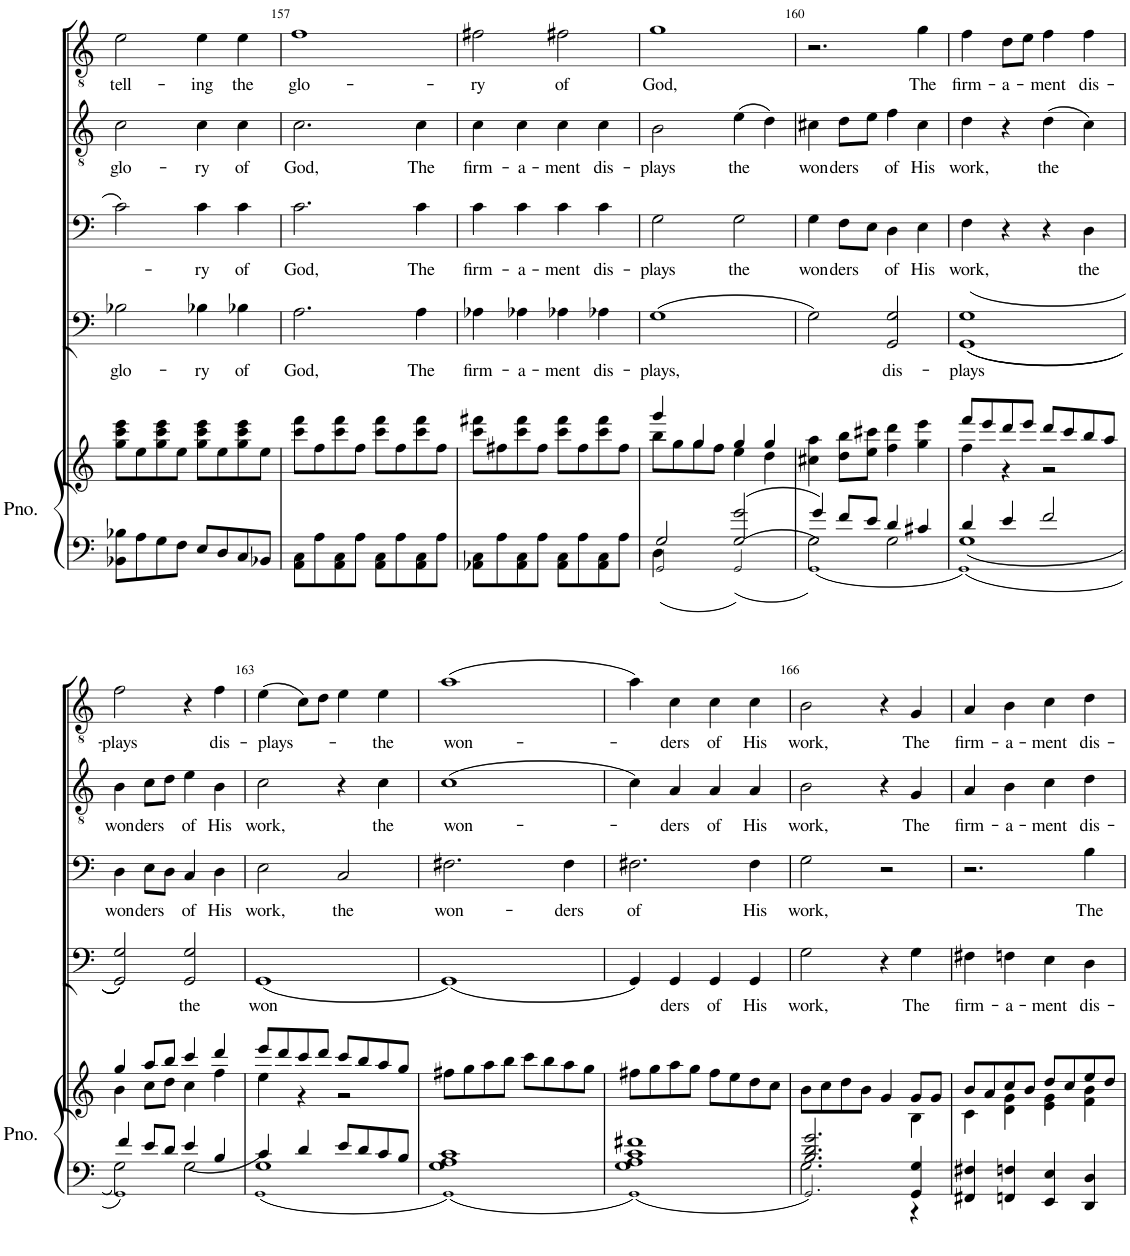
**kern	**kern	**kern	**text	**kern	**text	**kern	**text	**kern	**text
*part5	*part5	*part4	*part4	*part3	*part3	*part2	*part2	*part1	*part1
*staff6	*staff5	*staff4	*staff4	*staff3	*staff3	*staff2	*staff2	*staff1	*staff1
*I"Piano	*	*I"Bass	*	*I"Bass	*	*I"Tenor	*	*I"Bass	*
*I'Pno.	*	*I'B	*	*I'B	*	*I'T	*	*I'B	*
!!LO:PB:g=z
*clefF4	*clefG2	*clefF4	*	*clefF4	*	*clefGv2	*	*clefGv2	*
*k[]	*k[]	*k[]	*	*k[]	*	*k[]	*	*k[]	*
*M4/4	*M4/4	*M4/4	*	*M4/4	*	*M4/4	*	*M4/4	*
*met(c|)	*met(c|)	*met(c|)	*	*met(c|)	*	*met(c|)	*	*met(c|)	*
=156	=156	=156	=156	=156	=156	=156	=156	=156	=156
!	!	!	!LO:LY:b	!	!	!	!LO:LY:b	!	!LO:LY:b
8BB-X\ 8B-X\L	8gg\ 8ccc\ 8eee\L	2B-X\	glo-	2c\	.	2c\	glo-	2e\	tell-
8A\	8ee\	.	.	.	.	.	.	.	.
8G\	8gg\ 8ccc\ 8eee\	.	.	.	.	.	.	.	.
8F\J	8ee\J	.	.	.	.	.	.	.	.
!	!	!	!LO:LY:b	!	!LO:LY:b	!	!LO:LY:b	!	!LO:LY:b
8E/L	8gg\ 8ccc\ 8eee\L	4B-X\	-ry	4c\	-ry	4c\	-ry	4e\	-ing
8D/	8ee\	.	.	.	.	.	.	.	.
!	!	!	!LO:LY:b	!	!LO:LY:b	!	!LO:LY:b	!	!LO:LY:b
8C/	8gg\ 8ccc\ 8eee\	4B-X\	of	4c\	of	4c\	of	4e\	the
8BB-X/J	8ee\J	.	.	.	.	.	.	.	.
=157	=157	=157	=157	=157	=157	=157	=157	=157	=157
!	!	!	!LO:LY:b	!	!LO:LY:b	!	!LO:LY:b	!	!LO:LY:b
8AA\ 8C\L	8ccc\ 8fff\L	2.A\	God,	2.c\	God,	2.c\	God,	1f	glo-
8A\	8ff\	.	.	.	.	.	.	.	.
8AA\ 8C\	8ccc\ 8fff\	.	.	.	.	.	.	.	.
8A\J	8ff\J	.	.	.	.	.	.	.	.
8AA\ 8C\L	8ccc\ 8fff\L	.	.	.	.	.	.	.	.
8A\	8ff\	.	.	.	.	.	.	.	.
!	!	!	!LO:LY:b	!	!LO:LY:b	!	!LO:LY:b	!	!
8AA\ 8C\	8ccc\ 8fff\	4A\	The	4c\	The	4c\	The	.	.
8A\J	8ff\J	.	.	.	.	.	.	.	.
=158	=158	=158	=158	=158	=158	=158	=158	=158	=158
!	!	!	!LO:LY:b	!	!LO:LY:b	!	!LO:LY:b	!	!LO:LY:b
8AA-X\ 8C\L	8ccc\ 8fff#X\L	4A-X\	firm-	4c\	firm-	4c\	firm-	2f#X\	-ry
8A-X\	8ff#X\	.	.	.	.	.	.	.	.
!	!	!	!LO:LY:b	!	!LO:LY:b	!	!LO:LY:b	!	!
8AA-X\ 8C\	8ccc\ 8fff#X\	4A-X\	-a-	4c\	-a-	4c\	-a-	.	.
8A-X\J	8ff#X\J	.	.	.	.	.	.	.	.
!	!	!	!LO:LY:b	!	!LO:LY:b	!	!LO:LY:b	!	!LO:LY:b
8AA-X\ 8C\L	8ccc\ 8fff#X\L	4A-X\	-ment	4c\	-ment	4c\	-ment	2f#X\	of
8A-X\	8ff#X\	.	.	.	.	.	.	.	.
!	!	!	!LO:LY:b	!	!LO:LY:b	!	!LO:LY:b	!	!
8AA-X\ 8C\	8ccc\ 8fff#X\	4A-X\	dis-	4c\	dis-	4c\	dis-	.	.
8A-X\J	8ff#X\J	.	.	.	.	.	.	.	.
=159	=159	=159	=159	=159	=159	=159	=159	=159	=159
*^	*^	*	*	*	*	*	*	*	*
*	*^	*	*	*	*	*	*	*	*	*	*
!	!	!	!	!	!	!LO:LY:b	!	!LO:LY:b	!	!LO:LY:b	!	!LO:LY:b
2G/	4D\	2GG!/	4ggg/	8bb\L	(1G	-plays,	2G\	-plays	2B\	-plays	1g	God,
.	.	.	.	8gg\	.	.	.	.	.	.	.	.
.	4ryy	.	4gg/	8gg\	.	.	.	.	.	.	.	.
.	.	.	.	8ff\J	.	.	.	.	.	.	.	.
!	!	!	!	!	!	!	!	!LO:LY:b	!	!LO:LY:b	!	!
2G/ 2g/	2ryy	2GG!/	4gg/	4ee\	.	.	2G\	the	(4e\	the	.	.
.	.	.	4gg/	4dd\	.	.	.	.	4d\)	.	.	.
=160	=160	=160	=160	=160	=160	=160	=160	=160	=160	=160	=160	=160
!	!	!	!	!	!	!	!	!LO:LY:b	!	!LO:LY:b	!	!
*	*	*	*v	*v	*	*	*	*	*	*	*	*
4g/	2G\	1GG!	4cc#X\ 4aa\	2G\)	.	4G\	won-	4c#X\	won-	2.r	.
!	!	!	!	!	!	!	!LO:LY:b	!	!LO:LY:b	!	!
8f/L	.	.	8dd\ 8bb\L	.	.	8F\L	-ders	8d\L	-ders	.	.
8e/J	.	.	8ee\ 8ccc#X\J	.	.	8E\J	.	8e\J	.	.	.
!	!	!	!	!	!LO:LY:b	!	!LO:LY:b	!	!LO:LY:b	!	!
4d/	2G\	.	4ff\ 4ddd\	2GG/ 2G/	dis-	4D\	of	4f\	of	.	.
!	!	!	!	!	!	!	!LO:LY:b	!	!LO:LY:b	!	!LO:LY:b
4c#X/	.	.	4gg\ 4eee\	.	.	4E\	His	4c#X\	His	4g\	The
=161	=161	=161	=161	=161	=161	=161	=161	=161	=161	=161	=161
*	*	*	*^	*	*	*	*	*	*	*	*
!	!	!	!	!	!	!LO:LY:b	!	!LO:LY:b	!	!LO:LY:b	!	!LO:LY:b
4d/	1G	1GG!	8fff/L	4ff\	(((1GG 1G	-plays	4F\	work,	4d\	work,	4f\	firm-
.	.	.	8eee/	.	.	.	.	.	.	.	.	.
!	!	!	!	!	!	!	!	!	!	!	!	!LO:LY:b
4e/	.	.	8ddd/	4r	.	.	4r	.	4r	.	8d\L	-a-
.	.	.	8eee/J	.	.	.	.	.	.	.	8e\J	.
!	!	!	!	!	!	!	!	!	!	!LO:LY:b	!	!LO:LY:b
2f/	.	.	8ddd/L	2r	.	.	4r	.	(4d\	the	4f\	-ment
.	.	.	8ccc/	.	.	.	.	.	.	.	.	.
!	!	!	!	!	!	!	!	!LO:LY:b	!	!	!	!LO:LY:b
.	.	.	8bb/	.	.	.	4D\	the	4c\)	.	4f\	dis-
.	.	.	8aa/J	.	.	.	.	.	.	.	.	.
!!LO:LB:g=z
=162	=162	=162	=162	=162	=162	=162	=162	=162	=162	=162	=162	=162
!	!	!	!	!	!	!	!	!LO:LY:b	!	!LO:LY:b	!	!LO:LY:b
4f/	2G\	1GG!	4gg/	4b\	2GG/ 2G/)))	.	4D\	won-	4B\	won-	2f\	-plays
!	!	!	!	!	!	!	!	!LO:LY:b	!	!LO:LY:b	!	!
8e/L	.	.	8aa/L	8cc\L	.	.	8E\L	-ders	8c\L	-ders	.	.
8d/J	.	.	8bb/J	8dd\J	.	.	8D\J	.	8d\J	.	.	.
!	!	!	!	!	!	!LO:LY:b	!	!LO:LY:b	!	!LO:LY:b	!	!
4e/	2G\	.	4ccc/	4cc\	2GG/ 2G/	the	4C/	of	4e\	of	4r	.
!	!	!	!	!	!	!	!	!LO:LY:b	!	!LO:LY:b	!	!LO:LY:b
4B/	.	.	4ddd/	4ff\	.	.	4D\	His	4B\	His	4f\	dis-
=163	=163	=163	=163	=163	=163	=163	=163	=163	=163	=163	=163	=163
!	!	!	!	!	!	!LO:LY:b	!	!LO:LY:b	!	!LO:LY:b	!	!LO:LY:b
4c/	1G	1GG!	8eee/L	4ee\	(1GG	won	2E\	work,	2c\	work,	(4e\	-plays-
.	.	.	8ddd/	.	.	.	.	.	.	.	.	.
4d/	.	.	8ccc/	4r	.	.	.	.	.	.	8c\L)	.
.	.	.	8ddd/J	.	.	.	.	.	.	.	8d\J	.
!	!	!	!	!	!	!	!	!LO:LY:b	!	!	!	!
8e/L	.	.	8ccc/L	2r	.	.	2C/	the	4r	.	4e\	.
8d/	.	.	8bb/	.	.	.	.	.	.	.	.	.
!	!	!	!	!	!	!	!	!	!	!LO:LY:b	!	!LO:LY:b
8c/	.	.	8aa/	.	.	.	.	.	4c\	the	4e\	-the
8B/J	.	.	8gg/J	.	.	.	.	.	.	.	.	.
*	*	*	*v	*v	*	*	*	*	*	*	*	*
=164	=164	=164	=164	=164	=164	=164	=164	=164	=164	=164	=164
!	!	!	!	!	!	!	!LO:LY:b	!	!LO:LY:b	!	!LO:LY:b
1A 1c	1G	1GG!	8ff#X\L	(1GG)	.	2.F#X\	won-	(1c	won-	(1a	won-
.	.	.	8gg\	.	.	.	.	.	.	.	.
.	.	.	8aa\	.	.	.	.	.	.	.	.
.	.	.	8bb\J	.	.	.	.	.	.	.	.
.	.	.	8ccc\L	.	.	.	.	.	.	.	.
.	.	.	8bb\	.	.	.	.	.	.	.	.
!	!	!	!	!	!	!	!LO:LY:b	!	!	!	!
.	.	.	8aa\	.	.	4F#X\	-ders	.	.	.	.
.	.	.	8gg\J	.	.	.	.	.	.	.	.
=165	=165	=165	=165	=165	=165	=165	=165	=165	=165	=165	=165
!	!	!	!	!	!	!	!LO:LY:b	!	!	!	!
1A 1c 1f#X	1G	1GG!	8ff#X\L	4GG/)	.	2.F#X\	of	4c\)	.	4a\)	.
.	.	.	8gg\	.	.	.	.	.	.	.	.
!	!	!	!	!	!LO:LY:b	!	!	!	!LO:LY:b	!	!LO:LY:b
.	.	.	8aa\	4GG/	ders	.	.	4A/	-ders	4c\	-ders
.	.	.	8gg\J	.	.	.	.	.	.	.	.
!	!	!	!	!	!LO:LY:b	!	!	!	!LO:LY:b	!	!LO:LY:b
.	.	.	8ff#X\L	4GG/	of	.	.	4A/	of	4c\	of
.	.	.	8ee\	.	.	.	.	.	.	.	.
!	!	!	!	!	!LO:LY:b	!	!LO:LY:b	!	!LO:LY:b	!	!LO:LY:b
.	.	.	8dd\	4GG/	His	4F#X\	His	4A/	His	4c\	His
.	.	.	8cc\J	.	.	.	.	.	.	.	.
=166	=166	=166	=166	=166	=166	=166	=166	=166	=166	=166	=166
*	*	*	*^	*	*	*	*	*	*	*	*
!	!	!	!	!	!	!LO:LY:b	!	!LO:LY:b	!	!LO:LY:b	!	!LO:LY:b
2.B/ 2.d/ 2.g/	2.G\	2.GG!/	8b\L	2.ryy	2G\	work,	2G\	work,	2B\	work,	2B\	work,
.	.	.	8cc\	.	.	.	.	.	.	.	.	.
.	.	.	8dd\	.	.	.	.	.	.	.	.	.
.	.	.	8b\J	.	.	.	.	.	.	.	.	.
.	.	.	4g/	.	4r	.	2r	.	4r	.	4r	.
!	!	!	!	!	!	!LO:LY:b	!	!	!	!LO:LY:b	!	!LO:LY:b
4GG/ 4G/	4ryy	4r	8g/L	4B\	4G\	The	.	.	4G/	The	4G/	The
.	.	.	8g/J	.	.	.	.	.	.	.	.	.
*v	*v	*v	*	*	*	*	*	*	*	*	*	*
=167	=167	=167	=167	=167	=167	=167	=167	=167	=167	=167
!	!	!	!	!LO:LY:b	!	!	!	!LO:LY:b	!	!LO:LY:b
4FF#X/ 4F#X/	8b/L	4c\	4F#X\	firm-	2.r	.	4A/	firm-	4A/	firm-
.	8a/	.	.	.	.	.	.	.	.	.
!	!	!	!	!LO:LY:b	!	!	!	!LO:LY:b	!	!LO:LY:b
4FFn/ 4Fn/	8cc/	4d\ 4g\	4Fn\	-a-	.	.	4B\	-a-	4B\	-a-
.	8b/J	.	.	.	.	.	.	.	.	.
!	!	!	!	!LO:LY:b	!	!	!	!LO:LY:b	!	!LO:LY:b
4EE/ 4E/	8dd/L	4e\ 4g\	4E\	-ment	.	.	4c\	-ment	4c\	-ment
.	8cc/	.	.	.	.	.	.	.	.	.
!	!	!	!	!LO:LY:b	!	!LO:LY:b	!	!LO:LY:b	!	!LO:LY:b
4DD/ 4D/	8ee/	4f\ 4b\	4D\	dis-	4B\	The	4d\	dis-	4d\	dis-
.	8dd/J	.	.	.	.	.	.	.	.	.
*	*v	*v	*	*	*	*	*	*	*	*
=	=	=	=	=	=	=	=	=	=
*-	*-	*-	*-	*-	*-	*-	*-	*-	*-
